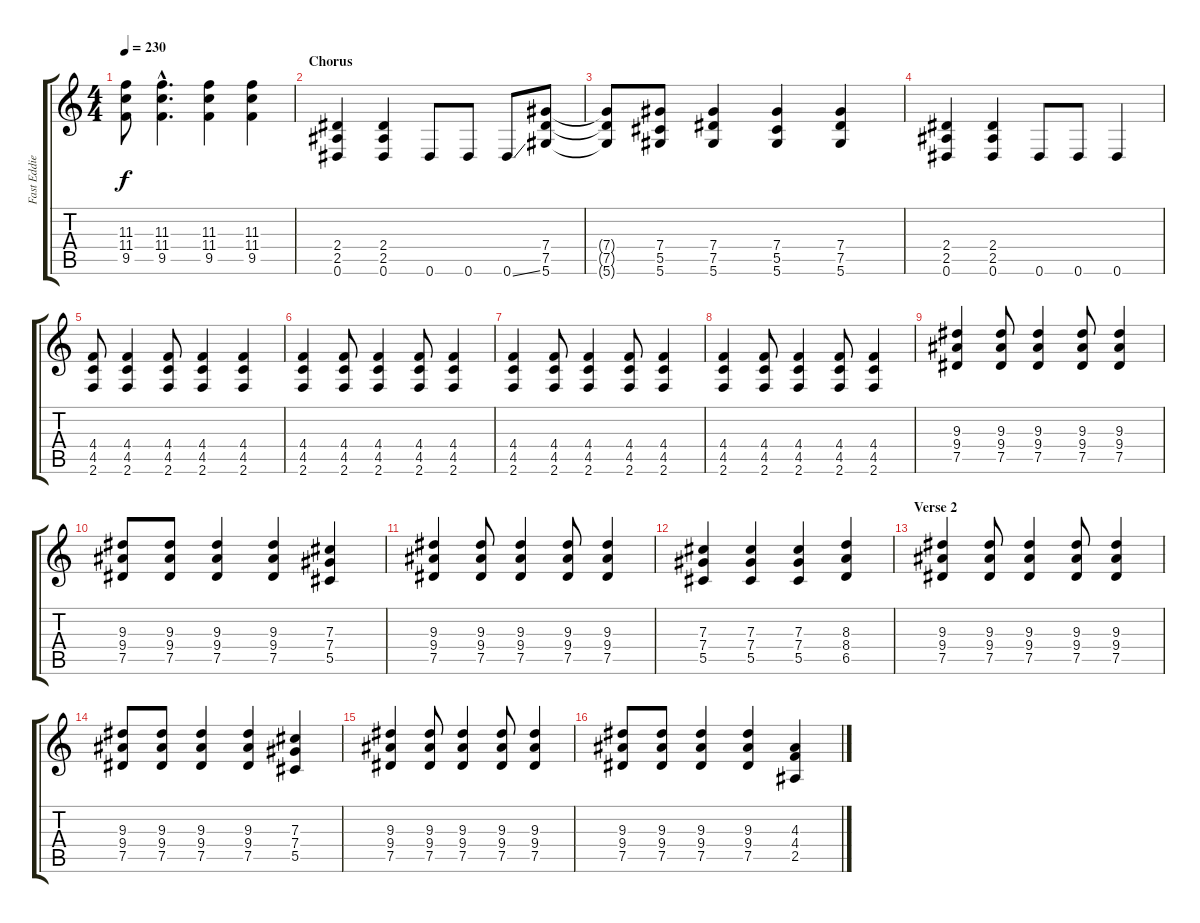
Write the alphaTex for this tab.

\track ("Fast Eddie" "Fast Eddie") {instrument distortionguitar}
\staff {score tabs}
\tuning (Eb4 Bb3 Gb3 Db3 Ab2 Eb2) {hide}
\ts (4 4)
\tempo 230
\clef g2
\ks c
(11.3{t} 11.4{t} 9.5{t}).8{dy f} (11.3{hac} 11.4{hac} 9.5{hac}).4{d} (11.3 11.4 9.5).4 (11.3 11.4 9.5).4 |
\section ("" "Chorus")
(2.4 2.5 0.6).4 (2.4 2.5 0.6).4 0.6.8 0.6.8 0.6{ss}.8 (7.4 7.5 5.6).8 |
(7.4{t} 7.5{t} 5.6{t}).8 (7.4 5.5 5.6).8 (7.4 7.5 5.6).4 (7.4 5.5 5.6).4 (7.4 7.5 5.6).4 |
(2.4 2.5 0.6).4 (2.4 2.5 0.6).4 0.6.8 0.6.8 0.6.4 |
(4.4 4.5 2.6).8 (4.4 4.5 2.6).4 (4.4 4.5 2.6).8 (4.4 4.5 2.6).4 (4.4 4.5 2.6).4 |
(4.4 4.5 2.6).4 (4.4 4.5 2.6).8 (4.4 4.5 2.6).4 (4.4 4.5 2.6).8 (4.4 4.5 2.6).4 |
(4.4 4.5 2.6).4 (4.4 4.5 2.6).8 (4.4 4.5 2.6).4 (4.4 4.5 2.6).8 (4.4 4.5 2.6).4 |
(4.4 4.5 2.6).4 (4.4 4.5 2.6).8 (4.4 4.5 2.6).4 (4.4 4.5 2.6).8 (4.4 4.5 2.6).4 |
(9.3 9.4 7.5).4 (9.3 9.4 7.5).8 (9.3 9.4 7.5).4 (9.3 9.4 7.5).8 (9.3 9.4 7.5).4 |
(9.3 9.4 7.5).8 (9.3 9.4 7.5).8 (9.3 9.4 7.5).4 (9.3 9.4 7.5).4 (7.3 7.4 5.5).4 |
(9.3 9.4 7.5).4 (9.3 9.4 7.5).8 (9.3 9.4 7.5).4 (9.3 9.4 7.5).8 (9.3 9.4 7.5).4 |
(7.3 7.4 5.5).4 (7.3 7.4 5.5).4 (7.3 7.4 5.5).4 (8.3 8.4 6.5).4 |
\section ("" "Verse 2")
(9.3 9.4 7.5).4 (9.3 9.4 7.5).8 (9.3 9.4 7.5).4 (9.3 9.4 7.5).8 (9.3 9.4 7.5).4 |
(9.3 9.4 7.5).8 (9.3 9.4 7.5).8 (9.3 9.4 7.5).4 (9.3 9.4 7.5).4 (7.3 7.4 5.5).4 |
(9.3 9.4 7.5).4 (9.3 9.4 7.5).8 (9.3 9.4 7.5).4 (9.3 9.4 7.5).8 (9.3 9.4 7.5).4 |
(9.3 9.4 7.5).8 (9.3 9.4 7.5).8 (9.3 9.4 7.5).4 (9.3 9.4 7.5).4 (4.3 4.4 2.5).4
